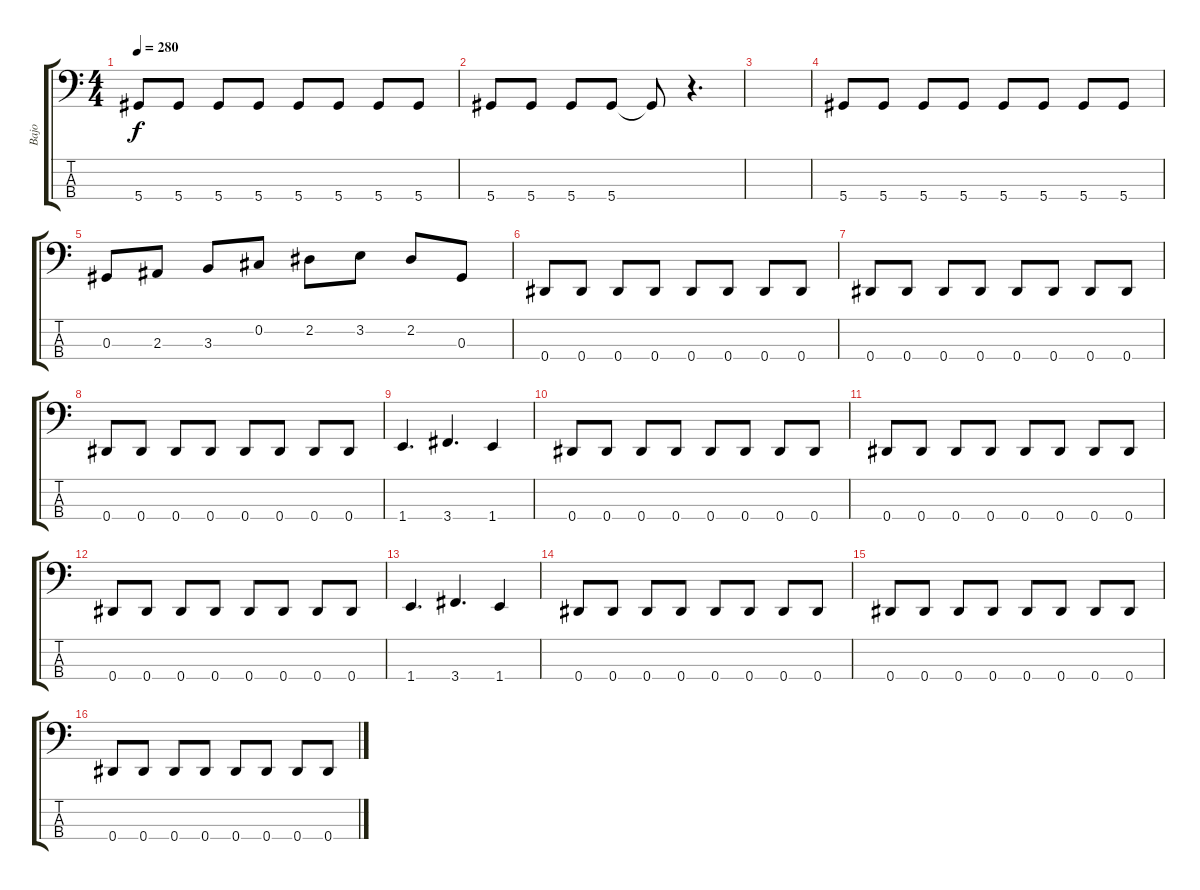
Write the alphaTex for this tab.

\track ("Bajo" "Bajo") {instrument electricbassfinger}
\staff {score tabs}
\tuning (Gb2 Db2 Ab1 Eb1) {hide}
\ts (4 4)
\tempo 280
\clef f4
\ks c
5.4.8{dy f} 5.4.8 5.4.8 5.4.8 5.4.8 5.4.8 5.4.8 5.4.8 |
5.4.8 5.4.8 5.4.8 5.4.8 5.4{t}.8 r.4{d} |
|
5.4.8 5.4.8 5.4.8 5.4.8 5.4.8 5.4.8 5.4.8 5.4.8 |
0.3.8 2.3.8 3.3.8 0.2.8 2.2.8 3.2.8 2.2.8 0.3.8 |
0.4.8 0.4.8 0.4.8 0.4.8 0.4.8 0.4.8 0.4.8 0.4.8 |
0.4.8 0.4.8 0.4.8 0.4.8 0.4.8 0.4.8 0.4.8 0.4.8 |
0.4.8 0.4.8 0.4.8 0.4.8 0.4.8 0.4.8 0.4.8 0.4.8 |
1.4.4{d} 3.4.4{d} 1.4.4 |
0.4.8 0.4.8 0.4.8 0.4.8 0.4.8 0.4.8 0.4.8 0.4.8 |
0.4.8 0.4.8 0.4.8 0.4.8 0.4.8 0.4.8 0.4.8 0.4.8 |
0.4.8 0.4.8 0.4.8 0.4.8 0.4.8 0.4.8 0.4.8 0.4.8 |
1.4.4{d} 3.4.4{d} 1.4.4 |
0.4.8 0.4.8 0.4.8 0.4.8 0.4.8 0.4.8 0.4.8 0.4.8 |
0.4.8 0.4.8 0.4.8 0.4.8 0.4.8 0.4.8 0.4.8 0.4.8 |
0.4.8 0.4.8 0.4.8 0.4.8 0.4.8 0.4.8 0.4.8 0.4.8
